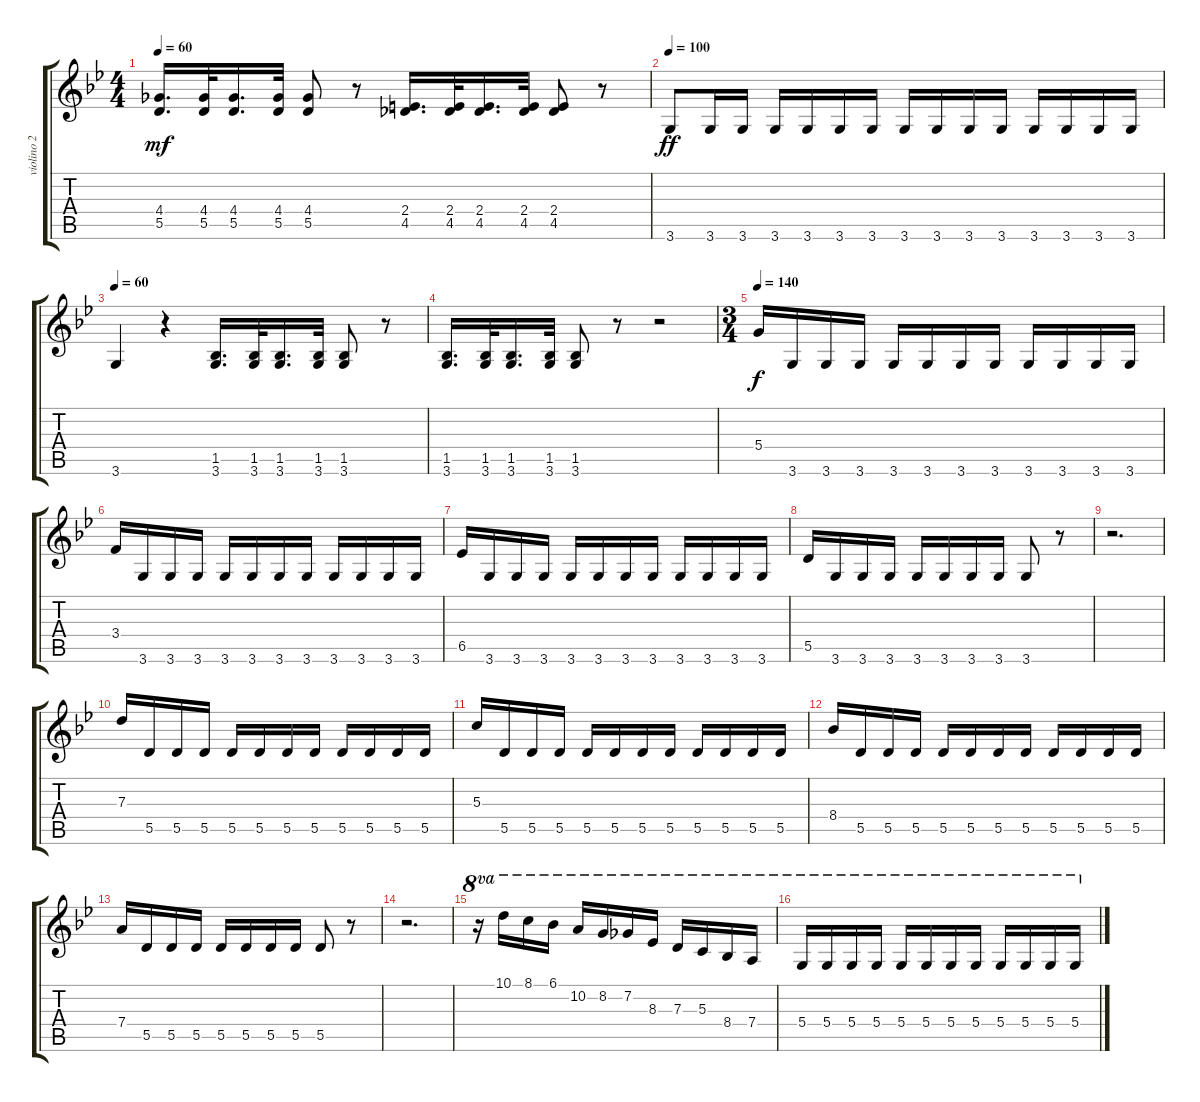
\track ("violino 2" "violino 2") {instrument distortionguitar}
\staff {score tabs}
\tuning (E4 B3 G3 D3 A2 E2) {hide}
\ts (4 4)
\tempo 60
\clef g2
\ks bb
(4.4 5.5).16{d dy mf} (4.4 5.5).32 (4.4 5.5).16{d} (4.4 5.5).32 (4.4 5.5).8 r.8 (2.4 4.5).16{d} (2.4 4.5).32 (2.4 4.5).16{d} (2.4 4.5).32 (2.4 4.5).8 r.8 |
\tempo 100
3.6.8{dy ff} 3.6.16 3.6.16 3.6.16 3.6.16 3.6.16 3.6.16 3.6.16 3.6.16 3.6.16 3.6.16 3.6.16 3.6.16 3.6.16 3.6.16 |
\tempo 60
3.6.4 r.4 (1.5 3.6).16{d} (1.5 3.6).32 (1.5 3.6).16{d} (1.5 3.6).32 (1.5 3.6).8 r.8 |
(1.5 3.6).16{d} (1.5 3.6).32 (1.5 3.6).16{d} (1.5 3.6).32 (1.5 3.6).8 r.8 r.2 |
\ts (3 4)
\tempo 140
\ks gminor
5.4.16{dy f} 3.6.16 3.6.16 3.6.16 3.6.16 3.6.16 3.6.16 3.6.16 3.6.16 3.6.16 3.6.16 3.6.16 |
3.4.16 3.6.16 3.6.16 3.6.16 3.6.16 3.6.16 3.6.16 3.6.16 3.6.16 3.6.16 3.6.16 3.6.16 |
6.5.16 3.6.16 3.6.16 3.6.16 3.6.16 3.6.16 3.6.16 3.6.16 3.6.16 3.6.16 3.6.16 3.6.16 |
5.5.16 3.6.16 3.6.16 3.6.16 3.6.16 3.6.16 3.6.16 3.6.16 3.6.8 r.8 |
r.2{d} |
7.3.16 5.5.16 5.5.16 5.5.16 5.5.16 5.5.16 5.5.16 5.5.16 5.5.16 5.5.16 5.5.16 5.5.16 |
5.3.16 5.5.16 5.5.16 5.5.16 5.5.16 5.5.16 5.5.16 5.5.16 5.5.16 5.5.16 5.5.16 5.5.16 |
8.4.16 5.5.16 5.5.16 5.5.16 5.5.16 5.5.16 5.5.16 5.5.16 5.5.16 5.5.16 5.5.16 5.5.16 |
7.4.16 5.5.16 5.5.16 5.5.16 5.5.16 5.5.16 5.5.16 5.5.16 5.5.8 r.8 |
r.2{d} |
r.16{ot 8va} 10.1.16{ot 8va} 8.1.16{ot 8va} 6.1.16{ot 8va} 10.2.16{ot 8va} 8.2.16{ot 8va} 7.2.16{ot 8va} 8.3.16{ot 8va} 7.3.16{ot 8va} 5.3.16{ot 8va} 8.4.16{ot 8va} 7.4.16{ot 8va} |
5.4.16{ot 8va} 5.4.16{ot 8va} 5.4.16{ot 8va} 5.4.16{ot 8va} 5.4.16{ot 8va} 5.4.16{ot 8va} 5.4.16{ot 8va} 5.4.16{ot 8va} 5.4.16{ot 8va} 5.4.16{ot 8va} 5.4.16{ot 8va} 5.4.16{ot 8va}
